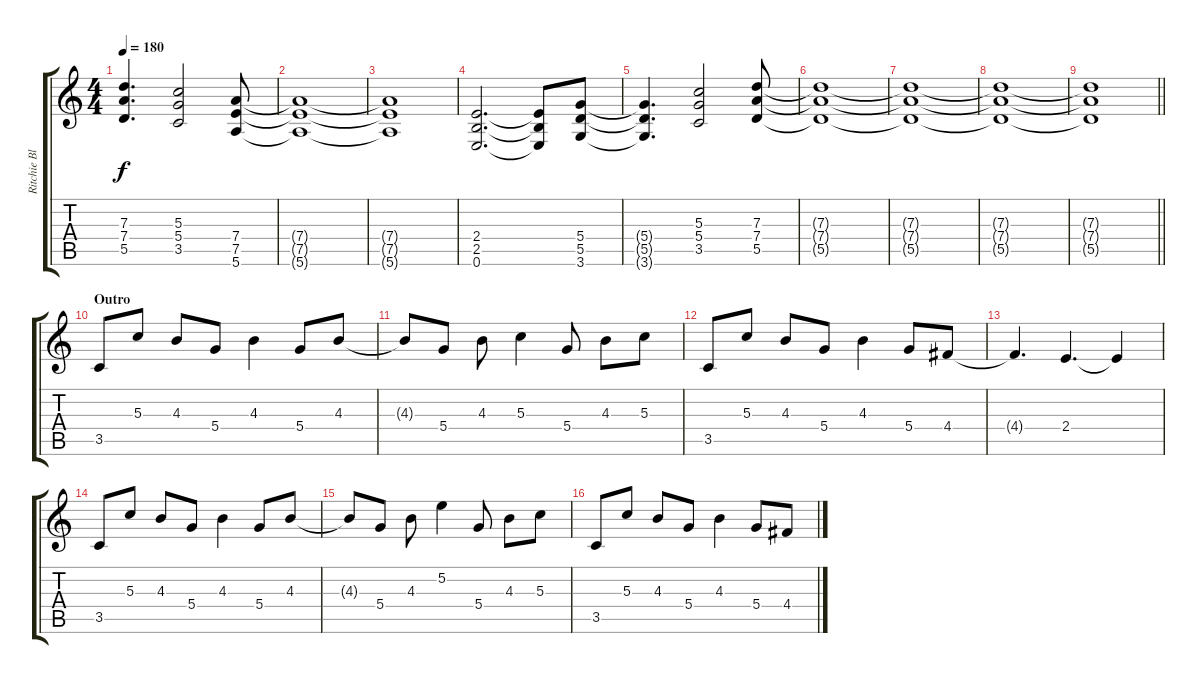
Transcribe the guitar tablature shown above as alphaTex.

\track ("Ritchie Blackmore 2" "Ritchie Bl") {instrument overdrivenguitar}
\staff {score tabs}
\tuning (E4 B3 G3 D3 A2 E2) {hide}
\ts (4 4)
\tempo 180
\clef g2
\ks aminor
(7.3{t} 7.4{t} 5.5{t}).4{d dy f} (5.3 5.4 3.5).2 (7.4 7.5 5.6).8 |
(7.4{t} 7.5{t} 5.6{t}).1 |
(7.4{t} 7.5{t} 5.6{t}).1 |
(2.4 2.5 0.6).2{d} (2.4{t} 2.5{t} 0.6{t}).8 (5.4 5.5 3.6).8 |
(5.4{t} 5.5{t} 3.6{t}).4{d} (5.3 5.4 3.5).2 (7.3 7.4 5.5).8 |
(7.3{t} 7.4{t} 5.5{t}).1 |
(7.3{t} 7.4{t} 5.5{t}).1 |
(7.3{t} 7.4{t} 5.5{t}).1 |
\barLineRight lightlight
(7.3{t} 7.4{t} 5.5{t}).1 |
\section ("" "Outro")
\ks c
3.5.8{volume 13} 5.3.8 4.3.8 5.4.8 4.3.4 5.4.8 4.3.8 |
4.3{t}.8 5.4.8 4.3.8 5.3.4 5.4.8 4.3.8 5.3.8 |
3.5.8 5.3.8 4.3.8 5.4.8 4.3.4 5.4.8 4.4.8 |
4.4{t}.4{d} 2.4.4{d} 2.4{t}.4 |
3.5.8 5.3.8 4.3.8 5.4.8 4.3.4 5.4.8 4.3.8 |
4.3{t}.8 5.4.8 4.3.8 5.2.4 5.4.8 4.3.8 5.3.8 |
3.5.8 5.3.8 4.3.8 5.4.8 4.3.4 5.4.8 4.4.8
